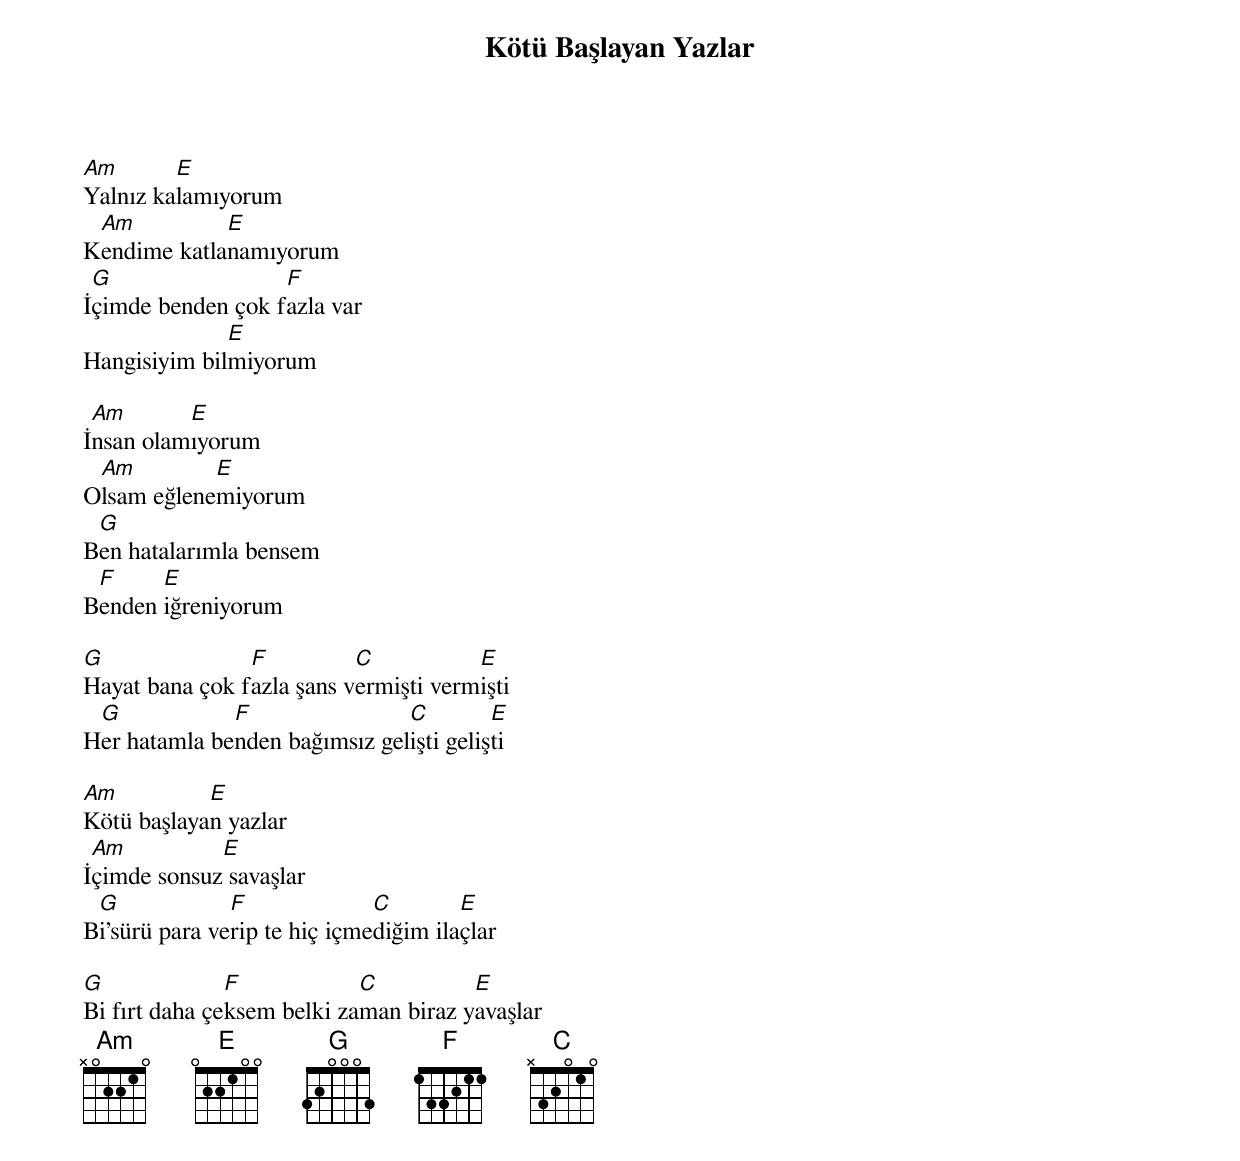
{title: Kötü Başlayan Yazlar}
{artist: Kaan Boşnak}

Am       E
Yalnız kalamıyorum
 Am          E
Kendime katlanamıyorum
 G                 F
İçimde benden çok fazla var
              E
Hangisiyim bilmiyorum

 Am       E
İnsan olamıyorum
 Am         E
Olsam eğlenemiyorum
 G
Ben hatalarımla bensem
 F     E
Benden iğreniyorum

G               F          C           E
Hayat bana çok fazla şans vermişti vermişti
 G            F                C         E
Her hatamla benden bağımsız gelişti gelişti

Am          E
Kötü başlayan yazlar
 Am          E
İçimde sonsuz savaşlar
 G             F              C        E
Bi'sürü para verip te hiç içmediğim ilaçlar

G              F            C          E
Bi fırt daha çeksem belki zaman biraz yavaşlar
